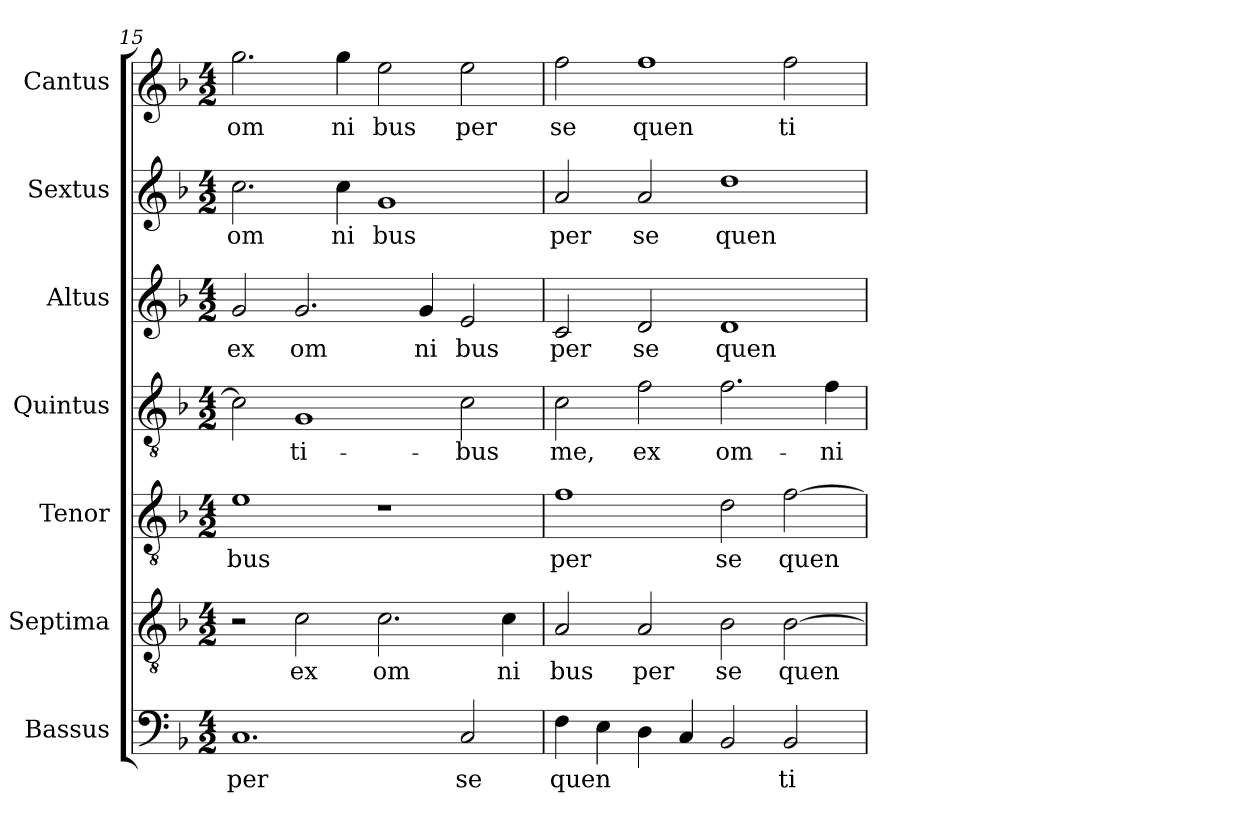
**kern	**text	**kern	**text	**kern	**text	**kern	**text	**kern	**text	**kern	**text	**kern	**text
*part7	*part7	*part6	*part6	*part5	*part5	*part4	*part4	*part3	*part3	*part2	*part2	*part1	*part1
*staff7	*staff7	*staff6	*staff6	*staff5	*staff5	*staff4	*staff4	*staff3	*staff3	*staff2	*staff2	*staff1	*staff1
*I"Bassus	*	*I"Septima	*	*I"Tenor	*	*I"Quintus	*	*I"Altus	*	*I"Sextus	*	*I"Cantus	*
*clefF4	*	*clefGv2	*	*clefGv2	*	*clefGv2	*	*clefG2	*	*clefG2	*	*clefG2	*
*k[b-]	*	*k[b-]	*	*k[b-]	*	*k[b-]	*	*k[b-]	*	*k[b-]	*	*k[b-]	*
*F:	*	*F:	*	*F:	*	*F:	*	*F:	*	*F:	*	*F:	*
*M4/2	*	*M4/2	*	*M4/2	*	*M4/2	*	*M4/2	*	*M4/2	*	*M4/2	*
=15	=15	=15	=15	=15	=15	=15	=15	=15	=15	=15	=15	=15	=15
!	!LO:LY:b:cj	!	!	!	!LO:LY:b:cj	!	!	!	!LO:LY:b:cj	!	!LO:LY:b:cj	!	!LO:LY:b:cj
1.C	per	2r	.	1e	bus	2c\]	.	2g/	ex	2.cc\	om	2.gg\	om
!	!	!	!LO:LY:b:cj	!	!	!	!LO:LY:b:cj	!	!LO:LY:b:cj	!	!	!	!
.	.	2c\	ex	.	.	1G	-ti-	2.g/	om	.	.	.	.
!	!	!	!	!	!	!	!	!	!	!	!LO:LY:b:cj	!	!LO:LY:b:cj
.	.	.	.	.	.	.	.	.	.	4cc\	ni	4gg\	ni
!	!	!	!LO:LY:b:cj	!	!	!	!	!	!	!	!LO:LY:b:cj	!	!LO:LY:b:cj
.	.	2.c\	om	1r	.	.	.	.	.	1g	bus	2ee\	bus
!	!	!	!	!	!	!	!	!	!LO:LY:b:cj	!	!	!	!
.	.	.	.	.	.	.	.	4g/	ni	.	.	.	.
!	!LO:LY:b:cj	!	!	!	!	!	!LO:LY:b:cj	!	!LO:LY:b:cj	!	!	!	!LO:LY:b:cj
2C/	se	.	.	.	.	2c\	-bus	2e/	bus	.	.	2ee\	per
!	!	!	!LO:LY:b:cj	!	!	!	!	!	!	!	!	!	!
.	.	4c\	ni	.	.	.	.	.	.	.	.	.	.
=16	=16	=16	=16	=16	=16	=16	=16	=16	=16	=16	=16	=16	=16
!	!LO:LY:b	!	!LO:LY:b:cj	!	!LO:LY:b:cj	!	!LO:LY:b:cj	!	!LO:LY:b:cj	!	!LO:LY:b:cj	!	!LO:LY:b:cj
4F\	quen	2A/	bus	1f	per	2c\	me,	2c/	per	2a/	per	2ff\	se
4E\	.	.	.	.	.	.	.	.	.	.	.	.	.
!	!	!	!LO:LY:b:cj	!	!	!	!LO:LY:b:cj	!	!LO:LY:b:cj	!	!LO:LY:b:cj	!	!LO:LY:b:cj
4D\	.	2A/	per	.	.	2f\	ex	2d/	se	2a/	se	1ff	quen
4C/	.	.	.	.	.	.	.	.	.	.	.	.	.
!	!	!	!LO:LY:b:cj	!	!LO:LY:b:cj	!	!LO:LY:b:cj	!	!LO:LY:b:cj	!	!LO:LY:b:cj	!	!
2BB-/	.	2B-\	se	2d\	se	2.f\	om-	1d	quen	1dd	quen	.	.
!	!LO:LY:b:cj	!	!LO:LY:b	!	!LO:LY:b	!	!	!	!	!	!	!	!LO:LY:b:cj
2BB-/	ti	[>2B-\	quen	[>2f\	quen	.	.	.	.	.	.	2ff\	ti
!	!	!	!	!	!	!	!LO:LY:b:cj	!	!	!	!	!	!
.	.	.	.	.	.	4f\	-ni-	.	.	.	.	.	.
=	=	=	=	=	=	=	=	=	=	=	=	=	=
*-	*-	*-	*-	*-	*-	*-	*-	*-	*-	*-	*-	*-	*-
